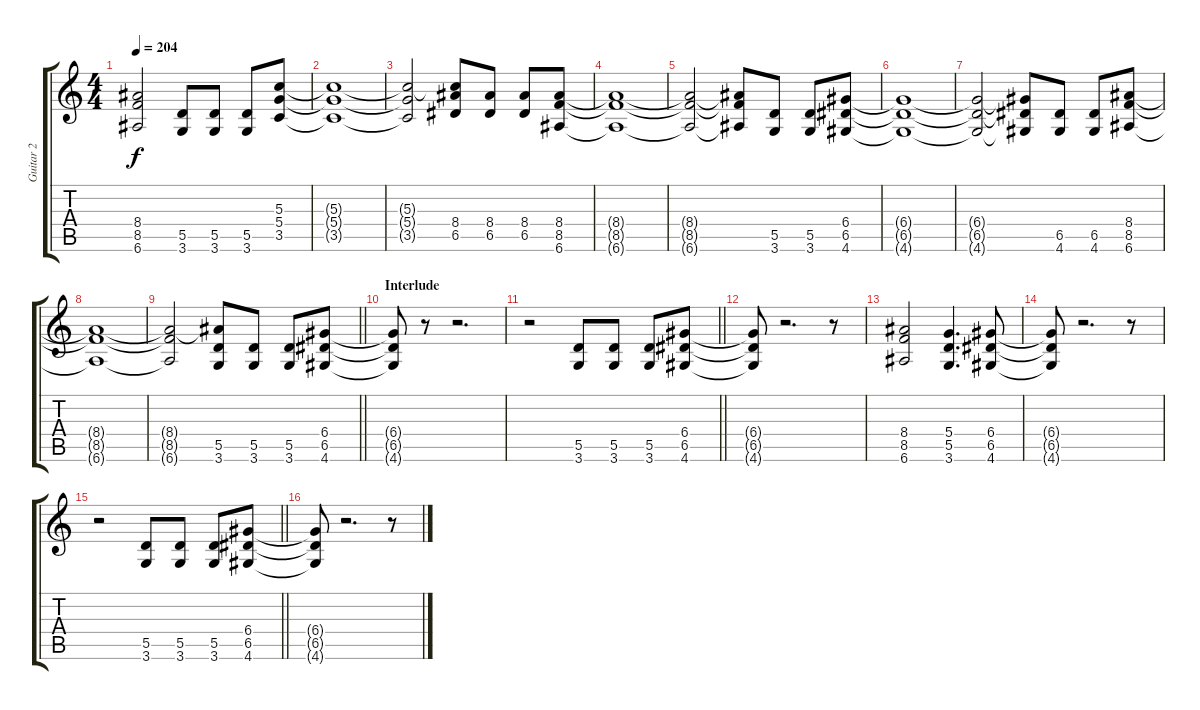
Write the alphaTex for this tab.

\track ("Guitar 2" "Guitar 2") {instrument distortionguitar}
\staff {score tabs}
\tuning (E4 B3 G3 D3 A2 E2) {hide}
\ts (4 4)
\tempo 204
\clef g2
\ks c
(8.4{t} 8.5{t} 6.6{t}).2{dy f} (5.5 3.6).8 (5.5 3.6).8 (5.5 3.6).8 (5.3 5.4 3.5).8 |
(5.3{t} 5.4{t} 3.5{t}).1 |
(5.3{t} 5.4{t} 3.5{t}).2 (5.3{t} 8.4 6.5).8 (8.4 6.5).8 (8.4 6.5).8 (8.4 8.5 6.6).8 |
(8.4{t} 8.5{t} 6.6{t}).1 |
(8.4{t} 8.5{t} 6.6{t}).2 (8.4{t} 8.5{t} 6.6{t}).8 (5.5 3.6).8 (5.5 3.6).8 (6.4 6.5 4.6).8 |
(6.4{t} 6.5{t} 4.6{t}).1 |
(6.4{t} 6.5{t} 4.6{t}).2 (6.4{t} 6.5{t} 4.6{t}).8 (6.5 4.6).8 (6.5 4.6).8 (8.4 8.5 6.6).8 |
(8.4{t} 8.5{t} 6.6{t}).1 |
\barLineRight lightlight
(8.4{t} 8.5{t} 6.6{t}).2 (8.4{t} 5.5 3.6).8 (5.5 3.6).8 (5.5 3.6).8 (6.4 6.5 4.6).8 |
\section ("" "Interlude")
(6.4{t} 6.5{t} 4.6{t}).8 r.8 r.2{d} |
\barLineRight lightlight
r.2 (5.5 3.6).8 (5.5 3.6).8 (5.5 3.6).8 (6.4 6.5 4.6).8 |
(6.4{t} 6.5{t} 4.6{t}).8 r.2{d} r.8 |
(8.4 8.5 6.6).2 (5.4 5.5 3.6).4{d} (6.4 6.5 4.6).8 |
(6.4{t} 6.5{t} 4.6{t}).8 r.2{d} r.8 |
\barLineRight lightlight
r.2 (5.5 3.6).8 (5.5 3.6).8 (5.5 3.6).8 (6.4 6.5 4.6).8 |
(6.4{t} 6.5{t} 4.6{t}).8 r.2{d} r.8
